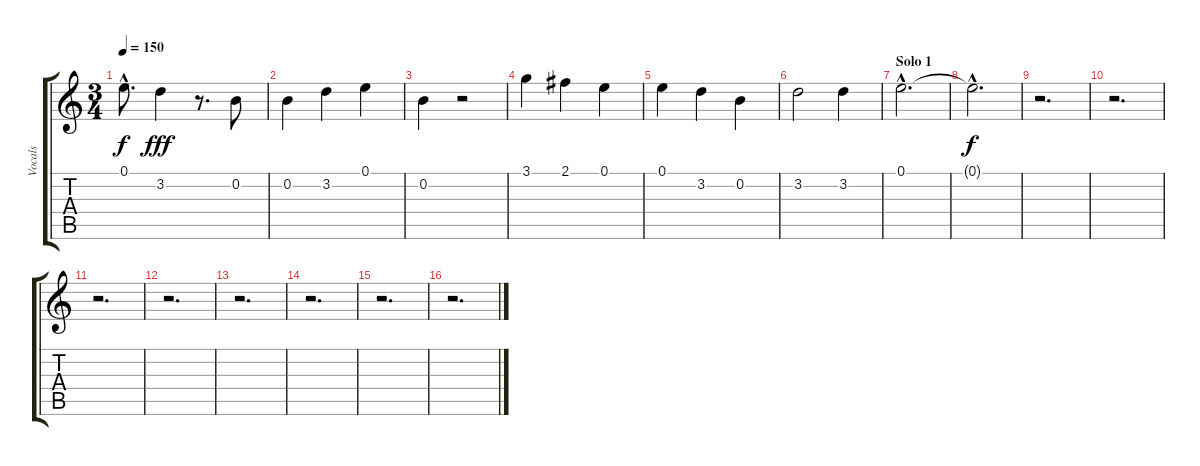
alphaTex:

\track ("Vocals" "Vocals") {instrument acousticguitarnylon}
\staff {score tabs}
\tuning (E4 B3 G3 D3 A2 E2) {hide}
\ts (3 4)
\tempo 150
\clef g2
\ks c
0.1{hac t}.8{d dy f} 3.2.4{dy fff} r.8{d} 0.2.8 |
0.2.4 3.2.4 0.1.4 |
0.2.4 r.2 |
3.1.4 2.1.4 0.1.4 |
0.1.4 3.2.4 0.2.4 |
3.2.2 3.2.4 |
\section ("" "Solo 1")
0.1{hac}.2{d} |
0.1{hac t}.2{d dy f} |
r.2{d} |
r.2{d} |
r.2{d} |
r.2{d} |
r.2{d} |
r.2{d} |
r.2{d} |
r.2{d}
